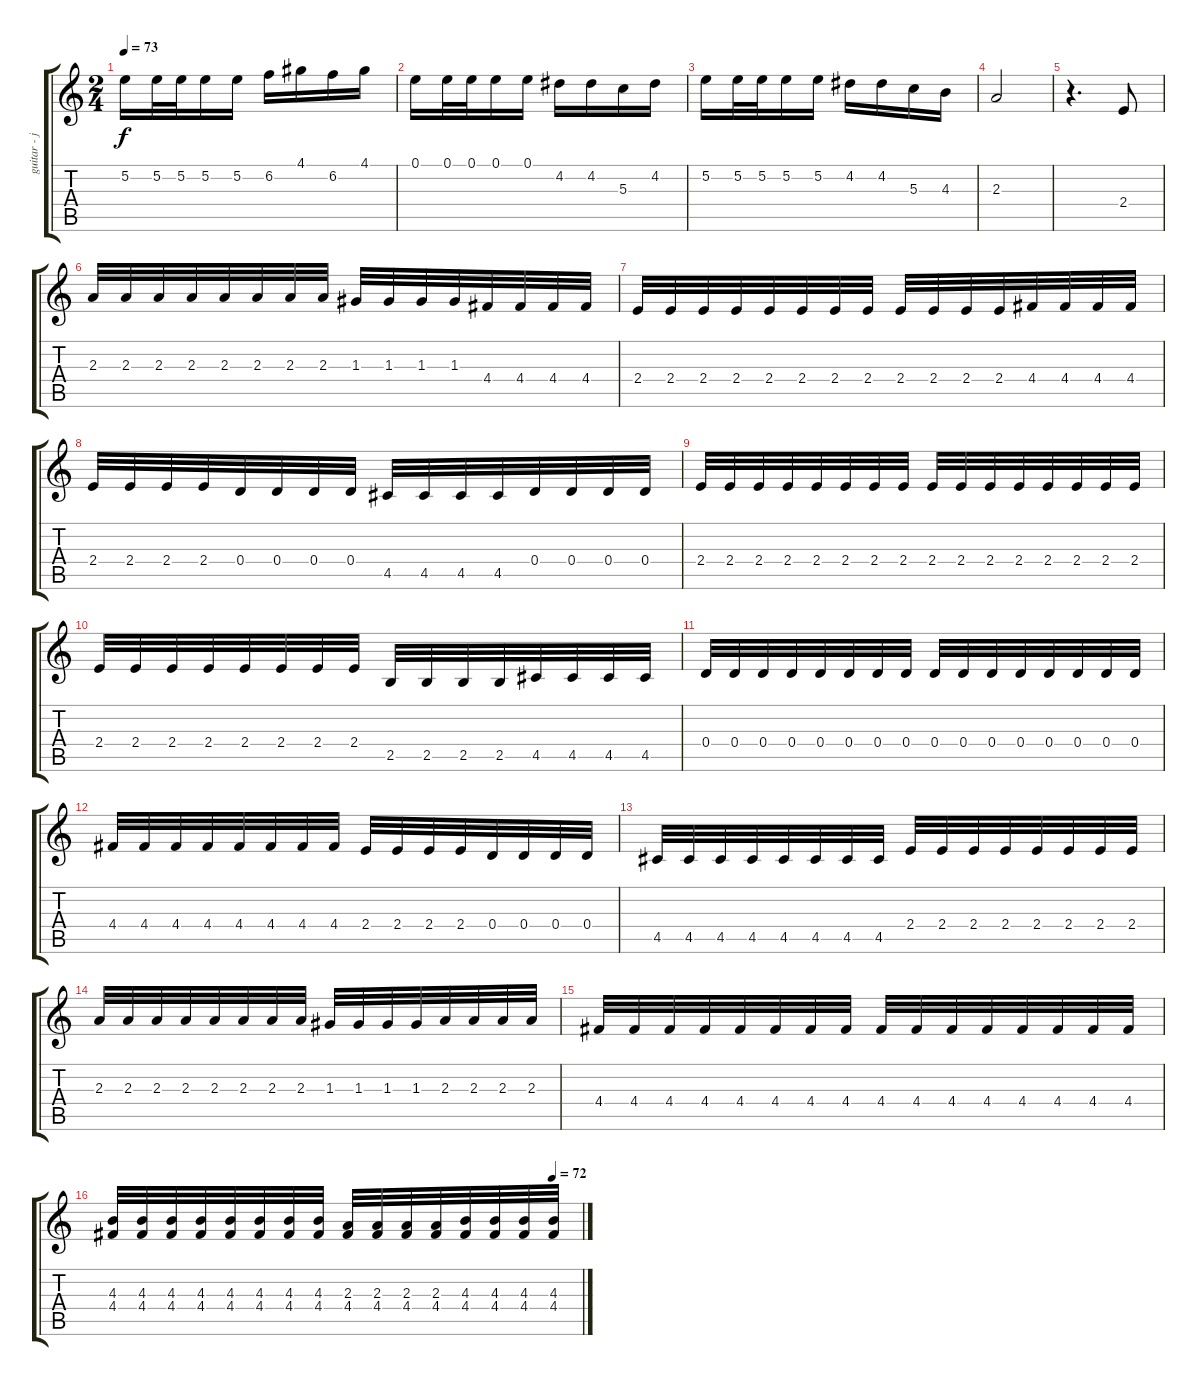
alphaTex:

\track ("guitar - jubing" "guitar - j") {instrument acousticguitarnylon}
\staff {score tabs}
\tuning (E4 B3 G3 D3 A2 E2) {hide}
\ts (2 4)
\tempo 73
\clef g2
\ks c
5.2.16{dy f} 5.2.32 5.2.32 5.2.16 5.2.16 6.2.16 4.1.16 6.2.16 4.1.16 |
0.1.16 0.1.32 0.1.32 0.1.16 0.1.16 4.2.16 4.2.16 5.3.16 4.2.16 |
5.2.16 5.2.32 5.2.32 5.2.16 5.2.16 4.2.16 4.2.16 5.3.16 4.3.16 |
2.3.2 |
r.4{d} 2.4.8 |
2.3.32 2.3.32 2.3.32 2.3.32 2.3.32 2.3.32 2.3.32 2.3.32 1.3.32 1.3.32 1.3.32 1.3.32 4.4.32 4.4.32 4.4.32 4.4.32 |
2.4.32 2.4.32 2.4.32 2.4.32 2.4.32 2.4.32 2.4.32 2.4.32 2.4.32 2.4.32 2.4.32 2.4.32 4.4.32 4.4.32 4.4.32 4.4.32 |
2.4.32 2.4.32 2.4.32 2.4.32 0.4.32 0.4.32 0.4.32 0.4.32 4.5.32 4.5.32 4.5.32 4.5.32 0.4.32 0.4.32 0.4.32 0.4.32 |
2.4.32 2.4.32 2.4.32 2.4.32 2.4.32 2.4.32 2.4.32 2.4.32 2.4.32 2.4.32 2.4.32 2.4.32 2.4.32 2.4.32 2.4.32 2.4.32 |
2.4.32 2.4.32 2.4.32 2.4.32 2.4.32 2.4.32 2.4.32 2.4.32 2.5.32 2.5.32 2.5.32 2.5.32 4.5.32 4.5.32 4.5.32 4.5.32 |
0.4.32 0.4.32 0.4.32 0.4.32 0.4.32 0.4.32 0.4.32 0.4.32 0.4.32 0.4.32 0.4.32 0.4.32 0.4.32 0.4.32 0.4.32 0.4.32 |
4.4.32 4.4.32 4.4.32 4.4.32 4.4.32 4.4.32 4.4.32 4.4.32 2.4.32 2.4.32 2.4.32 2.4.32 0.4.32 0.4.32 0.4.32 0.4.32 |
4.5.32 4.5.32 4.5.32 4.5.32 4.5.32 4.5.32 4.5.32 4.5.32 2.4.32 2.4.32 2.4.32 2.4.32 2.4.32 2.4.32 2.4.32 2.4.32 |
2.3.32 2.3.32 2.3.32 2.3.32 2.3.32 2.3.32 2.3.32 2.3.32 1.3.32 1.3.32 1.3.32 1.3.32 2.3.32 2.3.32 2.3.32 2.3.32 |
4.4.32 4.4.32 4.4.32 4.4.32 4.4.32 4.4.32 4.4.32 4.4.32 4.4.32 4.4.32 4.4.32 4.4.32 4.4.32 4.4.32 4.4.32 4.4.32 |
\tempo (72 0.9375)
(4.3 4.4).32 (4.3 4.4).32 (4.3 4.4).32 (4.3 4.4).32 (4.3 4.4).32 (4.3 4.4).32 (4.3 4.4).32 (4.3 4.4).32 (2.3 4.4).32 (2.3 4.4).32 (2.3 4.4).32 (2.3 4.4).32 (4.3 4.4).32 (4.3 4.4).32 (4.3 4.4).32 (4.3 4.4).32
